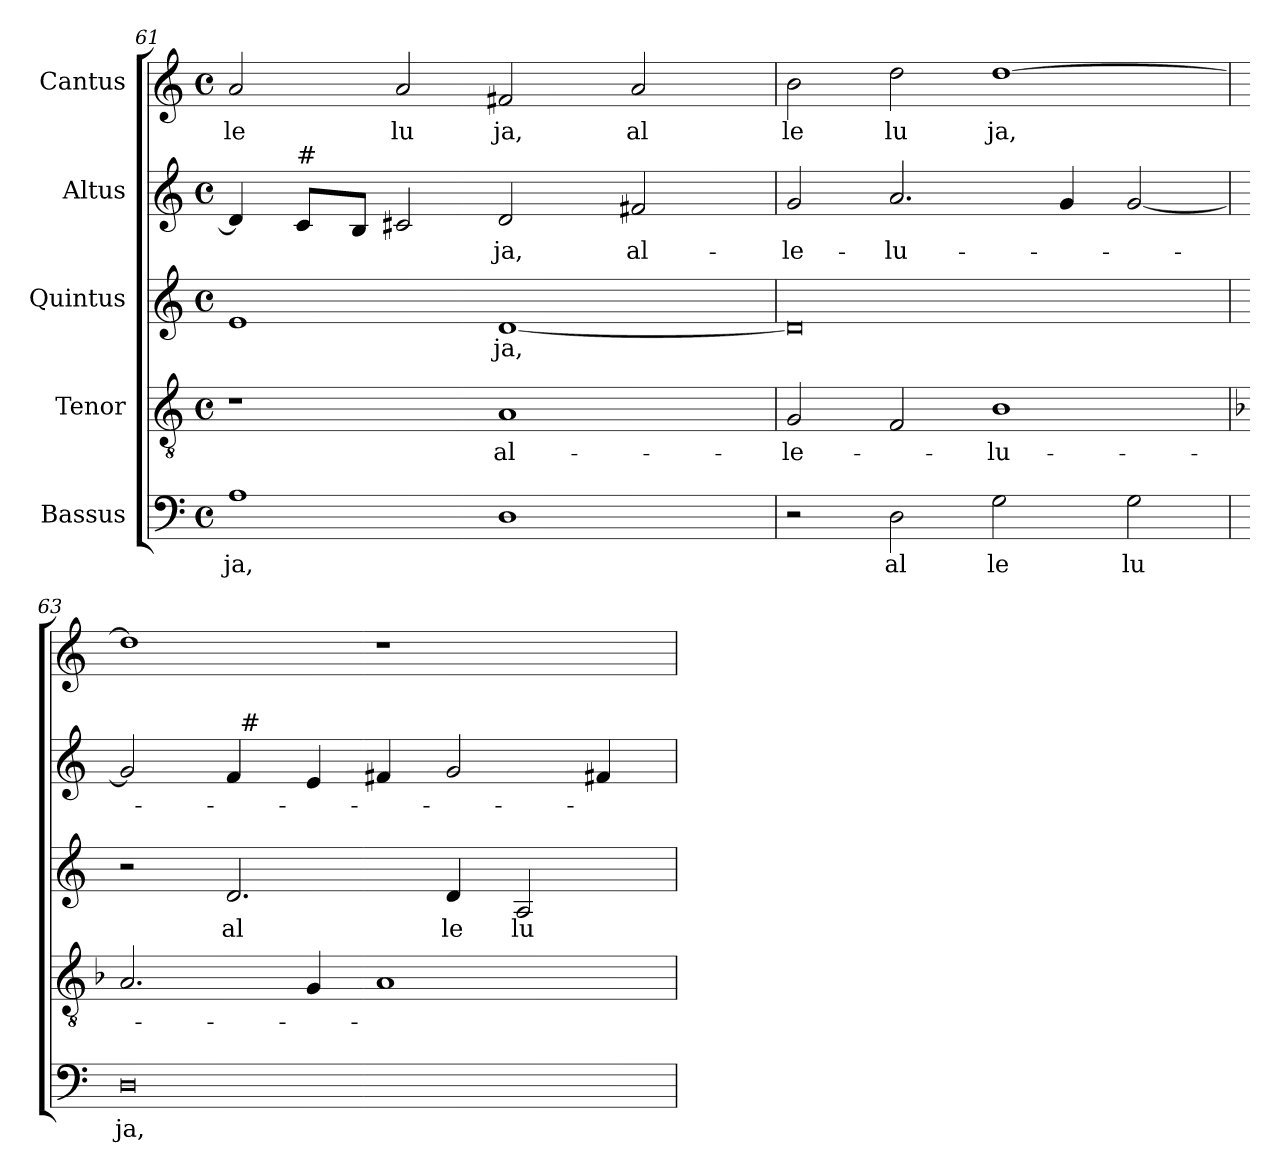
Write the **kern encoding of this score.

**kern	**text	**kern	**text	**kern	**text	**kern	**text	**kern	**text
*part5	*part5	*part4	*part4	*part3	*part3	*part2	*part2	*part1	*part1
*staff5	*staff5	*staff4	*staff4	*staff3	*staff3	*staff2	*staff2	*staff1	*staff1
*I"Bassus	*	*I"Tenor	*	*I"Quintus	*	*I"Altus	*	*I"Cantus	*
!!LO:LB:g=z
*clefF4	*	*clefGv2	*	*clefG2	*	*clefG2	*	*clefG2	*
*	*	*k[]	*	*	*	*	*	*	*
*	*	*C:	*	*	*	*	*	*	*
*M4/4	*	*M4/4	*	*M4/4	*	*M4/4	*	*M4/4	*
*met(c)	*	*met(c)	*	*met(c)	*	*met(c)	*	*met(c)	*
=61	=61	=61	=61	=61	=61	=61	=61	=61	=61
!	!LO:LY:b:cj	!	!	!	!	!	!	!	!LO:LY:b:cj
*	*	*	*	*	*	*^	*	*	*
1A	-ja,	1r	.	1e	.	4d/]	4ryy	.	2a/	le
!	!	!	!	!	!	!LO:TX:a:t=#	!	!	!	!
.	.	.	.	.	.	8c/L	16.ryy	.	.	.
.	.	.	.	.	.	.	1ryy	.	.	.
.	.	.	.	.	.	8B/J	.	.	.	.
!	!	!	!	!	!	!	!	!	!	!LO:LY:b:cj
.	.	.	.	.	.	2c#X/	.	.	2a/	lu
!	!	!	!LO:LY:b:cj	!	!LO:LY:b:cj	!	!	!LO:LY:b:cj	!	!LO:LY:b:cj
1D	.	1A	al-	[<1d	ja,	2d/	.	ja,	2f#X/	ja,
.	.	.	.	.	.	.	2ryy	.	.	.
!	!	!	!	!	!	!	!	!LO:LY:b:cj	!	!LO:LY:b:cj
.	.	.	.	.	.	2f#X/	.	al-	2a/	al
.	.	.	.	.	.	.	8ryy	.	.	.
.	.	.	.	.	.	.	32ryy	.	.	.
=62	=62	=62	=62	=62	=62	=62	=62	=62	=62	=62
!	!	!	!LO:LY:b:cj	!	!	!	!	!LO:LY:b:cj	!	!LO:LY:b:cj
*	*	*	*	*	*	*v	*v	*	*	*
2r	.	2G/	-le-	0d]	.	2g/	-le-	2b\	le
!	!LO:LY:b:cj	!	!	!	!	!	!LO:LY:b:cj	!	!LO:LY:b:cj
2D\	al	2F/	.	.	.	2.a/	-lu-	2dd\	lu
!	!LO:LY:b:cj	!	!LO:LY:b:cj	!	!	!	!	!	!LO:LY:b:cj
2G\	le	1B	-lu-	.	.	.	.	[>1dd	ja,
.	.	.	.	.	.	4g/	.	.	.
!	!LO:LY:b:cj	!	!	!	!	!	!	!	!
2G\	lu	.	.	.	.	[<2g/	.	.	.
=63	=63	=63	=63	=63	=63	=63	=63	=63	=63
*	*	*k[b-]	*	*	*	*	*	*	*
*	*	*F:	*	*	*	*	*	*	*
!	!LO:LY:b:cj	!	!	!	!	!	!	!	!
*	*	*	*	*	*	*^	*	*	*
0D	ja,	2.A/	.	2r	.	2g/]	2ryy	.	1dd]	.
!	!	!	!	!	!LO:LY:b:cj	!	!	!	!	!
.	.	.	.	2.d/	al	4f/	64ryy	.	.	.
!	!	!	!	!	!	!	!LO:TX:a:t=#	!	!	!
.	.	.	.	.	.	.	1ryy	.	.	.
.	.	4G/	.	.	.	4e/	.	.	.	.
.	.	1A	.	.	.	4f#X/	.	.	1r	.
!	!	!	!	!	!LO:LY:b:cj	!	!	!	!	!
.	.	.	.	4d/	le	2g/	.	.	.	.
!	!	!	!	!	!LO:LY:b:cj	!	!	!	!	!
.	.	.	.	2A/	lu	.	.	.	.	.
.	.	.	.	.	.	.	4ryy	.	.	.
.	.	.	.	.	.	4f#X/	.	.	.	.
.	.	.	.	.	.	.	8...ryy	.	.	.
*	*	*	*	*	*	*v	*v	*	*	*
=	=	=	=	=	=	=	=	=	=
*-	*-	*-	*-	*-	*-	*-	*-	*-	*-
